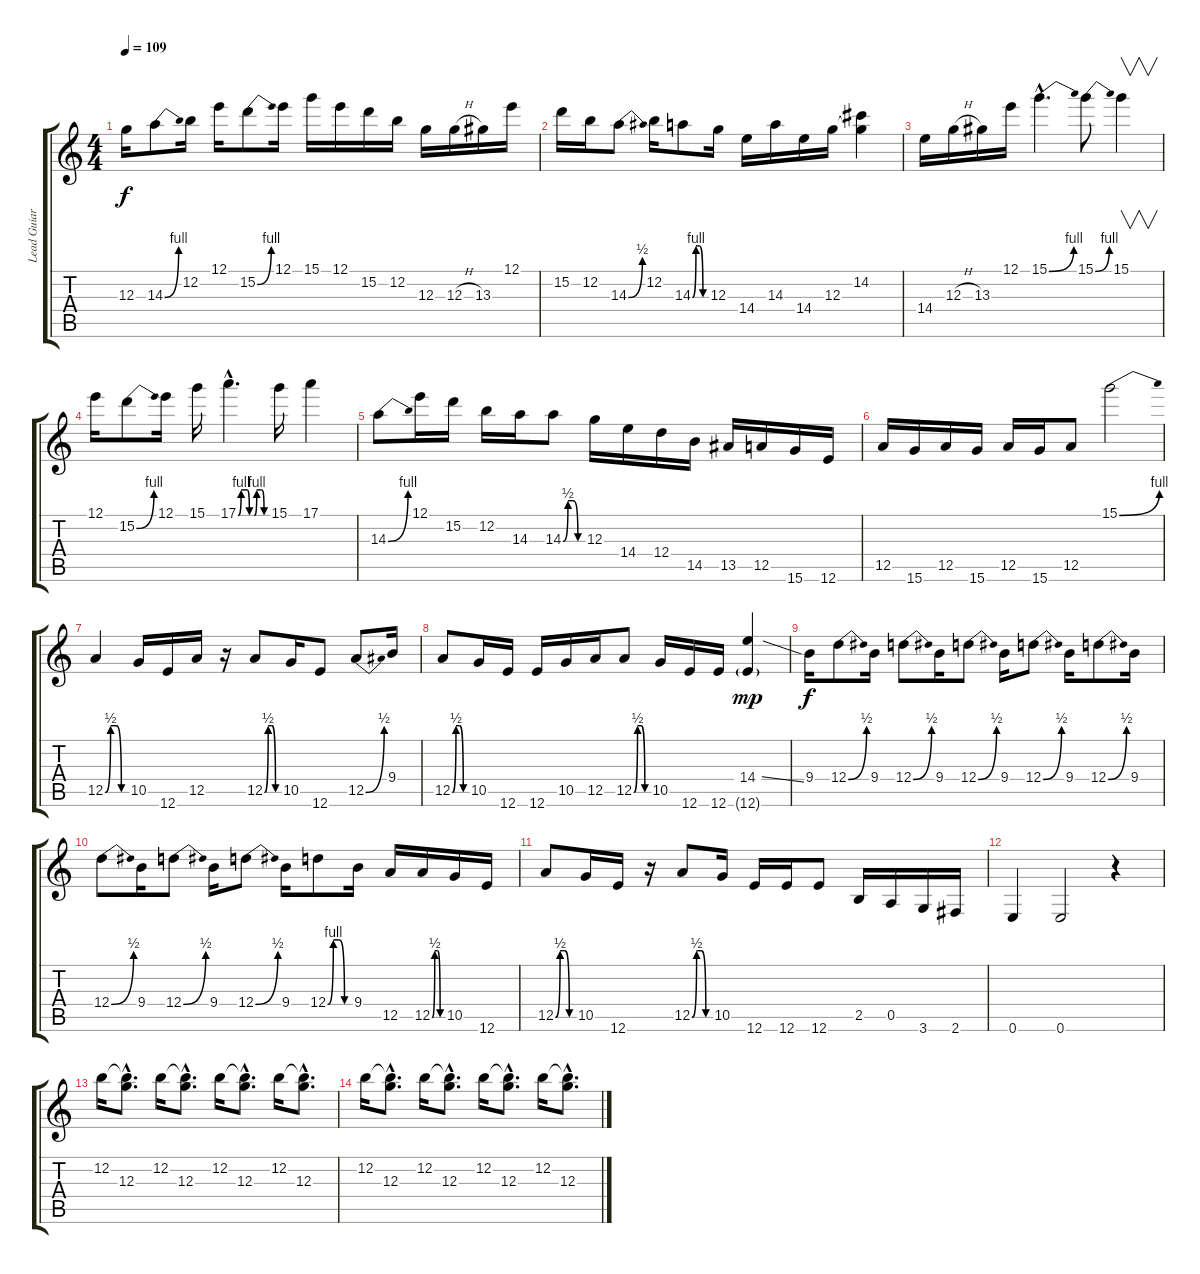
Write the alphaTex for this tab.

\track ("Lead Guiar" "Lead Guiar") {instrument distortionguitar}
\staff {score tabs}
\tuning (E4 B3 G3 D3 A2 E2) {hide}
\ts (4 4)
\tempo 109
\clef g2
\ks c
12.3.16{dy f} 14.3{be (bend 0 0 60 4)}.8 12.2.16 12.1.16 15.2{be (bend 0 0 60 4)}.8 12.1.16 15.1.16 12.1.16 15.2.16 12.2.16 12.3.16 12.3{h}.16 13.3.16 12.1.16 |
15.2.16 12.2.16 14.3{be (bend 0 0 60 2)}.8 12.2.16 14.3{be (custom 0 0 15 4 30 4 45 0 60 0)}.8 12.3.16 14.4.16 14.3.16 14.4.16 12.3.16 (14.2 12.3{t}).4 |
14.4.16 12.3{h}.16 13.3.16 12.1.16 15.1{be (bend 0 0 60 4) hac}.4{d} 15.1{be (bend 0 0 60 4)}.8 15.1.4{v} |
12.1.16 15.2{be (bend 0 0 60 4)}.8 12.1.16 15.1.16 17.1{be (custom 0 0 6 4 18 4 23 0 33 0 38 4 48 4 53 0 60 0) hac}.4{d} 15.1.16 17.1.4 |
14.3{be (bend 0 0 60 4)}.8 12.1.16 15.2.16 12.2.16 14.3.16 14.3{be (custom 0 0 15 2 30 2 45 0 60 0)}.8 12.3.16 14.4.16 12.4.16 14.5.16 13.5.16 12.5.16 15.6.16 12.6.16 |
12.5.16 15.6.16 12.5.16 15.6.16 12.5.16 15.6.16 12.5.8 15.1{be (bend 0 0 60 4)}.2 |
12.5{be (custom 0 0 15 2 30 2 45 0 60 0)}.4{volume 13} 10.5.16 12.6.16 12.5.16 r.16 12.5{be (custom 0 0 15 2 30 2 45 0 60 0)}.8 10.5.16 12.6.8 12.5{be (bend 0 0 60 2)}.8 9.4.16 |
12.5{be (custom 0 0 15 2 30 2 45 0 60 0)}.8 10.5.16 12.6.16 12.6.16 10.5.16 12.5.16 12.5{be (custom 0 0 15 2 30 2 45 0 60 0)}.8 10.5.16 12.6.16 12.6.16 (14.4{ss} 12.6{g}).4{dy mp} |
9.4.16{dy f volume 10} 12.4{be (bend 0 0 60 2)}.8 9.4.16 12.4{be (bend 0 0 60 2)}.8 9.4.16 12.4{be (bend 0 0 60 2)}.8 9.4.16 12.4{be (bend 0 0 60 2)}.8 9.4.16 12.4{be (bend 0 0 60 2)}.8 9.4.16 |
12.4{be (bend 0 0 60 2)}.8 9.4.16 12.4{be (bend 0 0 60 2)}.8 9.4.16 12.4{be (bend 0 0 60 2)}.8 9.4.16 12.4{be (custom 0 0 15 4 30 4 45 0 60 0)}.8 9.4.16 12.5.16 12.5{be (custom 0 0 15 2 30 2 45 0 60 0)}.16 10.5.16 12.6.16 |
12.5{be (custom 0 0 15 2 30 2 45 0 60 0)}.8{volume 7} 10.5.16 12.6.16 r.16 12.5{be (custom 0 0 15 2 30 2 45 0 60 0)}.8 10.5.16 12.6.16 12.6.16 12.6.8 2.5.16 0.5.16 3.6.16 2.6.16 |
0.6.4 0.6.2 r.4 |
12.2.16{volume 4} (12.2{hac t} 12.3{hac}).8{d} 12.2.16 (12.2{hac t} 12.3{hac}).8{d} 12.2.16 (12.2{hac t} 12.3{hac}).8{d} 12.2.16 (12.2{hac t} 12.3{hac}).8{d} |
12.2.16 (12.2{hac t} 12.3{hac}).8{d} 12.2.16 (12.2{hac t} 12.3{hac}).8{d} 12.2.16 (12.2{hac t} 12.3{hac}).8{d} 12.2.16 (12.2{hac t} 12.3{hac}).8{d}
